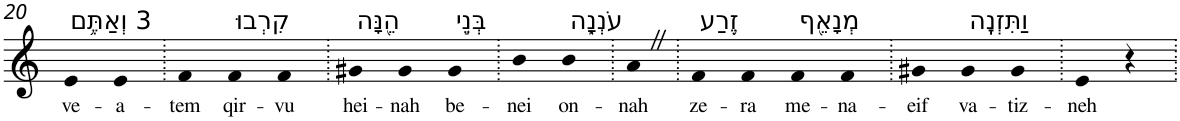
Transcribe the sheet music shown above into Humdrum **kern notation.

**kern	**text
*part1	*part1
*staff1	*staff1
*I"Piano	*
*I'Pno	*
!!LO:PB:g=z
*clefG2	*
*k[]	*
=20	=20
!LO:TX:a:t=3 וְאַתֶּ֥ם	!
!	!LO:LY:b
4e	ve-
!	!LO:LY:b
4e	-a-
=21.	=21.
!	!LO:LY:b
4f	-tem
!LO:TX:a:t=קִרְבוּ	!
!	!LO:LY:b
4f	qir-
!	!LO:LY:b
4f	-vu
=22.	=22.
!LO:TX:a:t=הֵ֖נָּה	!
!	!LO:LY:b
4g#X	hei-
!	!LO:LY:b
4g#	-nah
!LO:TX:a:t=בְּנֵ֣י	!
!	!LO:LY:b
4g#	be-
=23.	=23.
!	!LO:LY:b
4b	-nei
!LO:TX:a:t=עֹנְנָ֑ה	!
!	!LO:LY:b
4b	on-
=24.	=24.
!	!LO:LY:b
4aZ	-nah
=25.	=25.
!LO:TX:a:t=זֶ֥רַע	!
!	!LO:LY:b
4f	ze-
!	!LO:LY:b
4f	-ra
!LO:TX:a:t=מְנָאֵ֖ף	!
!	!LO:LY:b
4f	me-
!	!LO:LY:b
4f	-na-
=26.	=26.
!	!LO:LY:b
4g#X	-eif
!LO:TX:a:t=וַתִּזְנֶֽה	!
!	!LO:LY:b
4g#	va-
!	!LO:LY:b
4g#	-tiz-
=27.	=27.
!	!LO:LY:b
4e	-neh
4r	.
=.	=.
*-	*-
